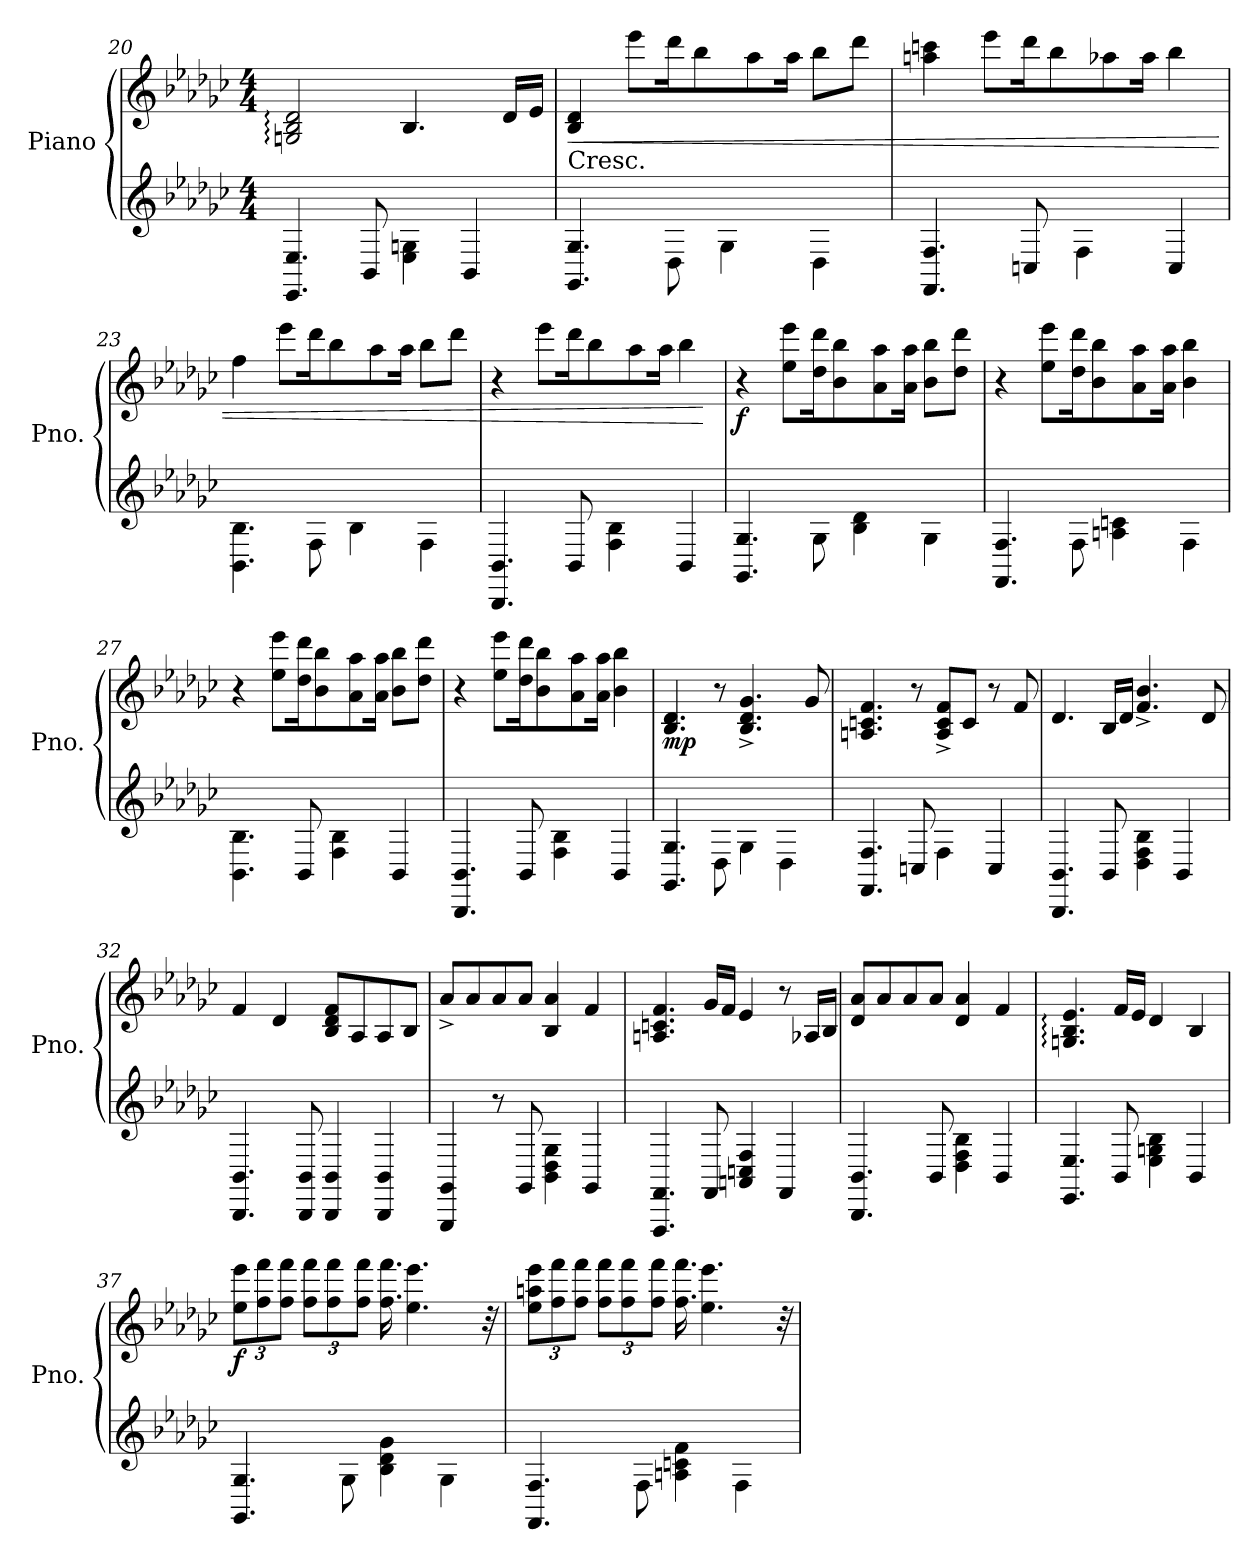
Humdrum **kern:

**kern	**kern	**dynam
*part1	*part1	*part1
*staff2	*staff1	*staff1/2
*I"Piano	*	*
*I'Pno.	*	*
*clefG2	*clefG2	*
*k[b-e-a-d-g-c-]	*k[b-e-a-d-g-c-]	*
*M4/4	*M4/4	*
=20	=20	=20
4.EE-/ 4.E-/	2Gn/: 2B-/: 2d-/:	.
8BB-/	.	.
4E-\ 4Gn\	4.B-/	.
4BB-/	.	.
.	16d-/LL	.
.	16e-/JJ	.
=21	=21	=21
!LO:TX:a:t=Cresc.	!	!
!	!	!LO:HP:b
4.GG-/ 4.G-/	4B-/ 4d-/	<
.	8eee-\L	.
8D-\	16ddd-\K	.
.	8bb-\	.
4G-\	.	.
.	8aa-\	.
.	16aa-\Jk	.
4D-\	8bb-\L	.
.	8ddd-\J	.
!!LO:PB:g=z
=22	=22	=22
4.FF/ 4.F/	4aan\ 4cccn\	.
.	8eee-\L	.
8Cn/	16ddd-\K	.
.	8bb-\	.
4F\	.	.
.	8aa-X\	.
.	16aa-\Jk	.
4C/	4bb-\	.
=23	=23	=23
4.BB-\ 4.B-\	4ff\	.
.	8eee-\L	.
8F\	16ddd-\K	.
.	8bb-\	.
4B-\	.	.
.	8aa-\	.
.	16aa-\Jk	.
4F\	8bb-\L	.
.	8ddd-\J	.
=24	=24	=24
4.BBB-/ 4.BB-/	4r	.
.	8eee-\L	.
8BB-/	16ddd-\K	.
.	8bb-\	.
4F\ 4B-\	.	.
.	8aa-\	.
.	16aa-\Jk	.
4BB-/	4bb-\	.
.	.	[
=25	=25	=25
!	!	!LO:DY:b
4.GG-/ 4.G-/	4r	f
.	8ee-\ 8eee-\L	.
8G-\	16dd-\ 16ddd-\K	.
.	8b-\ 8bb-\	.
4B-\ 4d-\	.	.
.	8a-\ 8aa-\	.
.	16a-\ 16aa-\Jk	.
4G-\	8b-\ 8bb-\L	.
.	8dd-\ 8ddd-\J	.
!!LO:LB:g=z
=26	=26	=26
4.FF/ 4.F/	4r	.
.	8ee-\ 8eee-\L	.
8F\	16dd-\ 16ddd-\K	.
.	8b-\ 8bb-\	.
4An\ 4cn\	.	.
.	8a-\ 8aa-\	.
.	16a-\ 16aa-\Jk	.
4F\	4b-\ 4bb-\	.
=27	=27	=27
4.BB-\ 4.B-\	4r	.
.	8ee-\ 8eee-\L	.
8BB-/	16dd-\ 16ddd-\K	.
.	8b-\ 8bb-\	.
4F\ 4B-\	.	.
.	8a-\ 8aa-\	.
.	16a-\ 16aa-\Jk	.
4BB-/	8b-\ 8bb-\L	.
.	8dd-\ 8ddd-\J	.
=28	=28	=28
4.BBB-/ 4.BB-/	4r	.
.	8ee-\ 8eee-\L	.
8BB-/	16dd-\ 16ddd-\K	.
.	8b-\ 8bb-\	.
4F\ 4B-\	.	.
.	8a-\ 8aa-\	.
.	16a-\ 16aa-\Jk	.
4BB-/	4b-\ 4bb-\	.
=29	=29	=29
!	!	!LO:DY:b
4.GG-/ 4.G-/	4.B-/ 4.d-/	mp
8D-\	8r	.
4G-\	4.B-/^ 4.d-/^ 4.g-/^	.
4D-\	.	.
.	8g-/	.
!!LO:LB:g=z
=30	=30	=30
4.FF/ 4.F/	4.An/ 4.cn/ 4.f/	.
8Cn/	8r	.
4F\	8A/^ 8c/^ 8f/^L	.
.	8c/J	.
4C/	8r	.
.	8f/	.
=31	=31	=31
4.BBB-/ 4.BB-/	4.d-/	.
8BB-/	16B-/LL	.
.	16d-/JJ	.
4D-\ 4F\ 4B-\	4.f/^ 4.b-/^	.
4BB-/	.	.
.	8d-/	.
=32	=32	=32
4.BBB-/ 4.BB-/	4f/	.
.	4d-/	.
8BBB-/ 8BB-/	.	.
4BBB-/ 4BB-/	8B-/ 8d-/ 8f/L	.
.	8A-/	.
4BBB-/ 4BB-/	8A-/	.
.	8B-/J	.
=33	=33	=33
4GGG-/ 4GG-/	8a-^/L	.
.	8a-/	.
8r	8a-/	.
8GG-/	8a-/J	.
4BB-\ 4D-\ 4G-\	4B-/ 4a-/	.
4GG-/	4f/	.
!!LO:LB:g=z
=34	=34	=34
4.FFF/ 4.FF/	4.An/ 4.cn/ 4.f/	.
8FF/	16g-/LL	.
.	16f/JJ	.
4AAn/ 4Cn/ 4F/	4e-/	.
4FF/	8r	.
.	16A-X/LL	.
.	16B-/JJ	.
=35	=35	=35
4.BBB-/ 4.BB-/	8d-/ 8a-/L	.
.	8a-/	.
.	8a-/	.
8BB-/	8a-/J	.
4D-\ 4F\ 4B-\	4d-/ 4a-/	.
4BB-/	4f/	.
=36	=36	=36
4.EE-/ 4.E-/	4.Gn/: 4.B-/: 4.e-/:	.
8BB-/	16f/LL	.
.	16e-/JJ	.
4E-\ 4Gn\ 4B-\	4d-/	.
4BB-/	4B-/	.
=37	=37	=37
*	*Xbrackettup	*
!	!	!LO:DY:b
4.GG-/ 4.G-/	12ee-\ 12eee-\L	f
.	12ff\ 12fff\	.
.	12ff\ 12fff\J	.
.	12ff\ 12fff\L	.
.	12ff\ 12fff\	.
8G-\	.	.
.	12ff\ 12fff\J	.
4B-\ 4d-\ 4g-\	16.ff\ 16.fff\	.
.	4.ee-\ 4.eee-\	.
4G-\	.	.
.	32r	.
!!LO:LB:g=z
=38	=38	=38
4.FF/ 4.F/	12ee-\ 12aan\ 12eee-\L	.
.	12ff\ 12fff\	.
.	12ff\ 12fff\J	.
.	12ff\ 12fff\L	.
.	12ff\ 12fff\	.
8F\	.	.
.	12ff\ 12fff\J	.
4An\ 4cn\ 4f\	16.ff\ 16.fff\	.
.	4.ee-\ 4.eee-\	.
4F\	.	.
.	32r	.
=	=	=
*-	*-	*-
